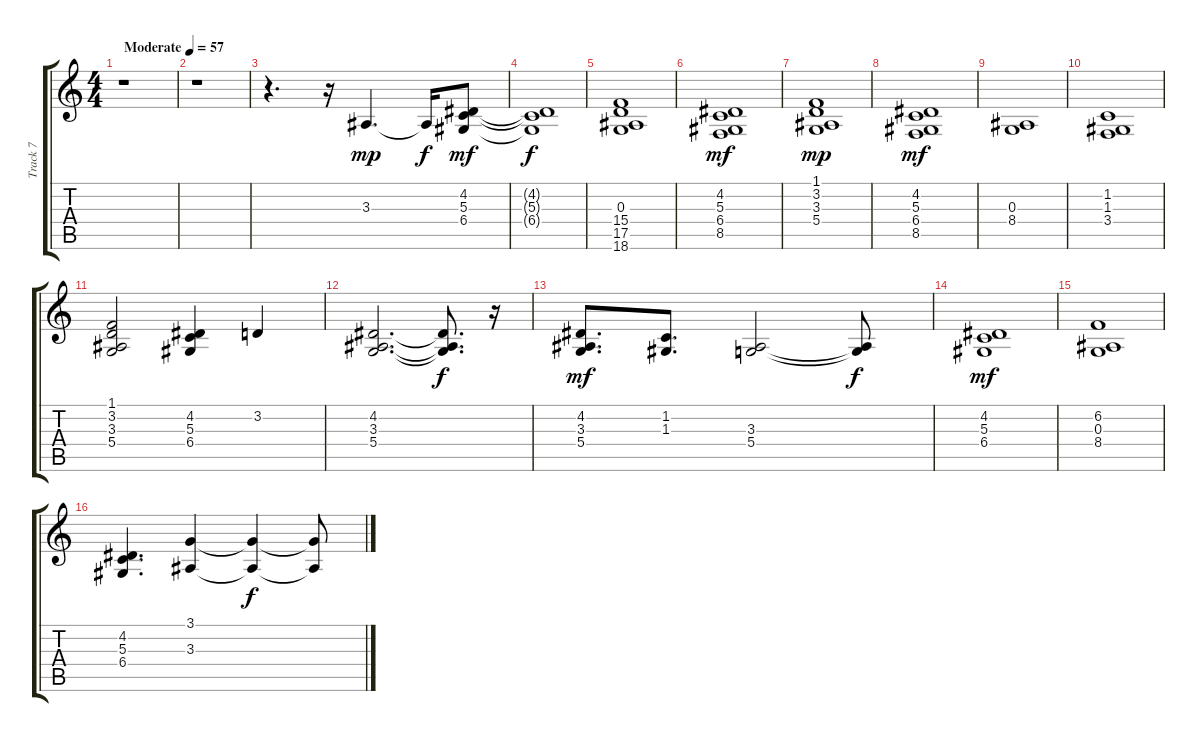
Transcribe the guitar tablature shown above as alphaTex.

\track ("Track 7" "Track 7") {instrument pad2warm}
\staff {score tabs}
\tuning (E4 B3 G3 D3 A2 E2) {hide}
\ts (4 4)
\tempo (57 "Moderate")
\clef g2
\ks c
r.1{dy mp instrument pad2warm} |
r.1 |
r.4{d} r.16 3.3.4{d} 3.3{t}.16{dy f} (4.2 5.3 6.4).8{dy mf} |
(4.2{t} 5.3{t} 6.4{t}).1{dy f} |
(0.3 15.4 17.5 18.6).1 |
(4.2 5.3 6.4 8.5).1{dy mf} |
(1.1 3.2 3.3 5.4).1{dy mp} |
(4.2 5.3 6.4 8.5).1{dy mf} |
(0.3 8.4).1 |
(1.2 1.3 3.4).1 |
(1.1 3.2 3.3 5.4).2 (4.2 5.3 6.4).4 3.2.4 |
(4.2 3.3 5.4).2{d} (4.2{t} 3.3{t} 5.4{t}).8{d dy f} r.16 |
(4.2 3.3 5.4).8{d dy mf} (1.2 1.3).8{d} (3.3 5.4).2 (3.3{t} 5.4{t}).8{dy f} |
(4.2 5.3 6.4).1{dy mf} |
(6.2 0.3 8.4).1 |
(4.2 5.3 6.4).4{d} (3.1 3.3).4 (3.1{t} 3.3{t}).4{dy f} (3.1{t} 3.3{t}).8
